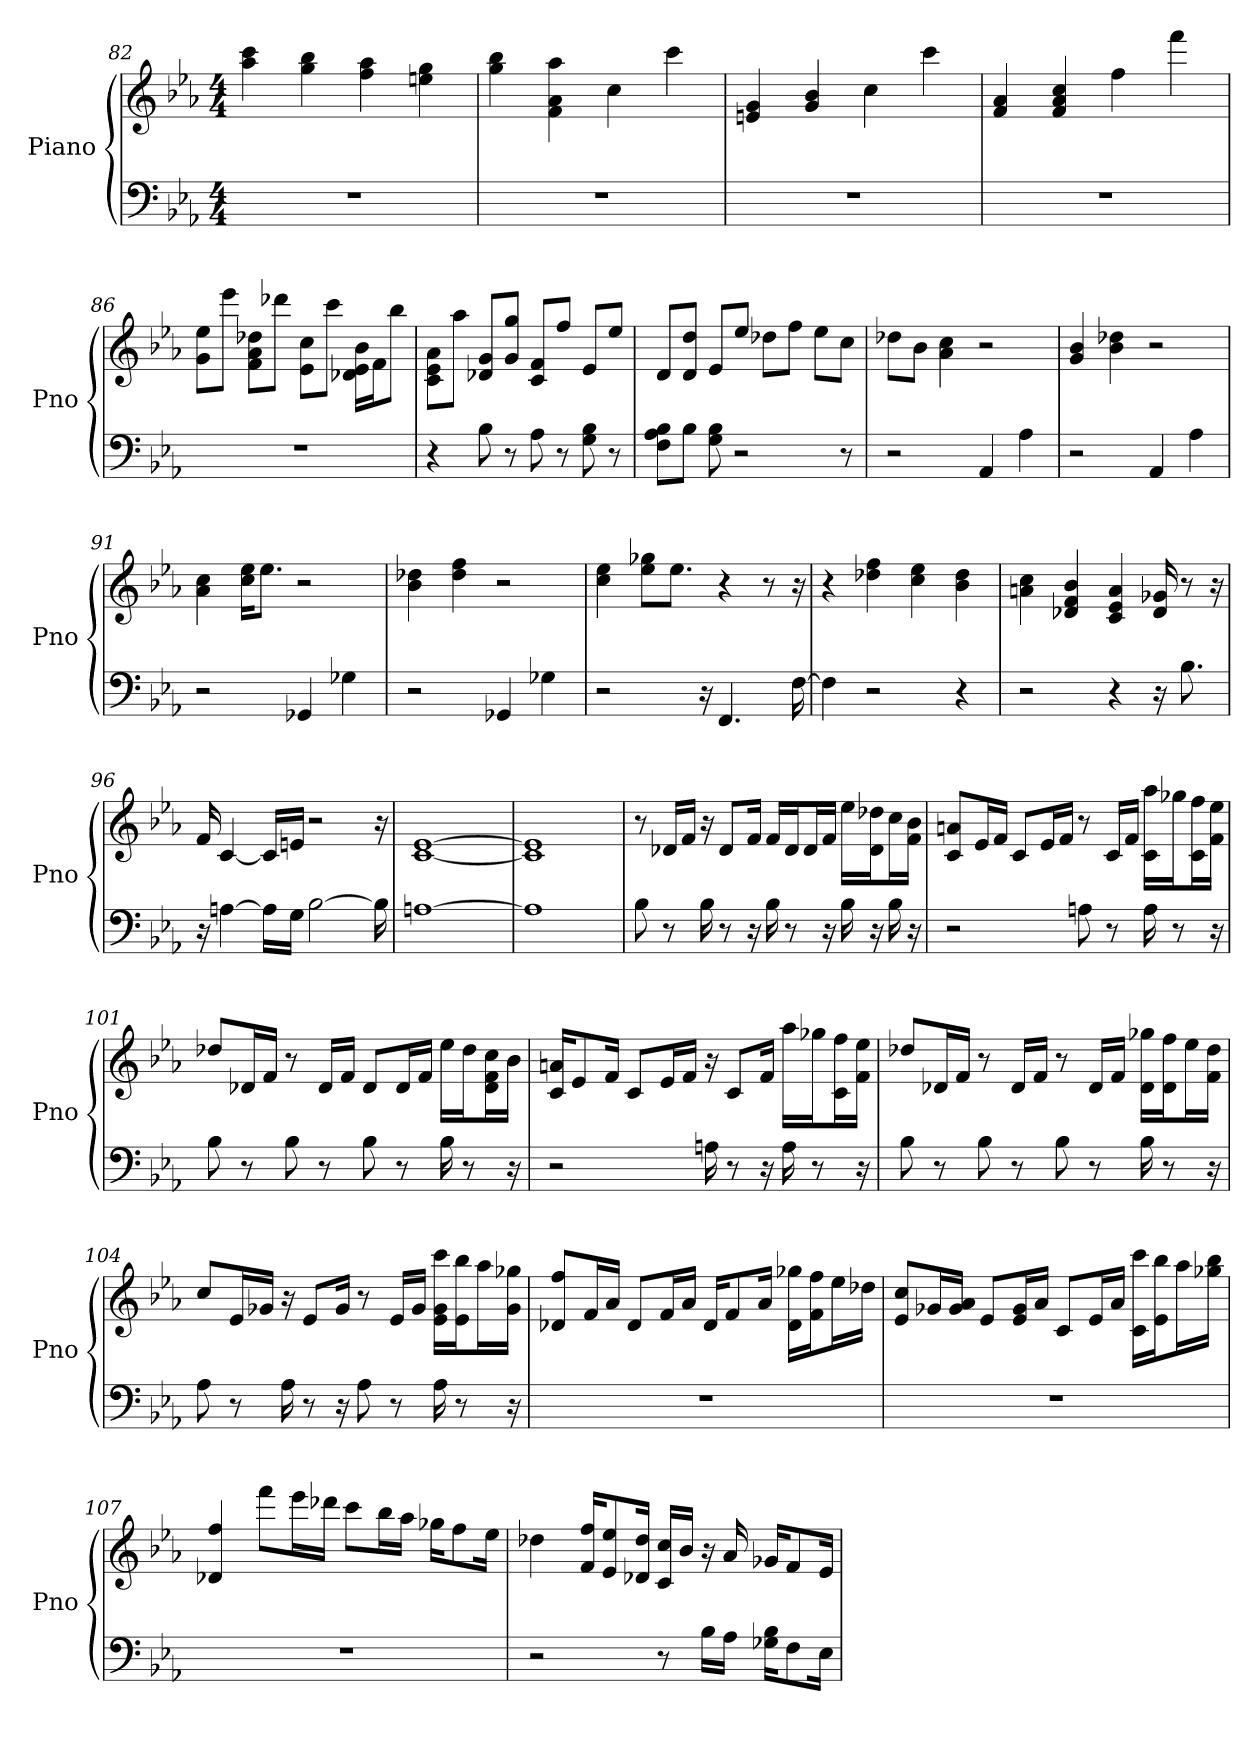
**kern	**kern
*part1	*part1
*staff2	*staff1
*I"Piano	*
*I'Pno	*
*clefF4	*clefG2
*k[b-e-a-]	*k[b-e-a-]
*E-:	*E-:
*M4/4	*M4/4
=82	=82
1r	4aa- 4ccc
.	4gg 4bb-
.	4aa- 4ff
.	4ee 4gg
=83	=83
1r	4gg 4bb-
.	4aa- 4a- 4f
.	4cc
.	4ccc
=84	=84
1r	4e 4g
.	4b- 4g
.	4cc
.	4ccc
=85	=85
1r	4a- 4f
.	4cc 4f 4a-
.	4ff
.	4fff
=86	=86
1r	8ee-\ 8g\L
.	8eee-\J
.	8f\ 8a-\ 8dd-\L
.	8ddd-\J
.	8cc\ 8e-\L
.	8ccc\J
.	16e-\ 16d-\ 16b-\LL
.	16f\J
.	8bb-\J
=87	=87
4r	8a-\ 8e-\ 8c\L
.	8aa-\J
8B-	8d-/ 8g/L
8r	8gg/ 8g/J
8A-	8c/ 8f/L
8r	8ff/J
8G 8B-	8e-/L
8r	8ee-/J
=88	=88
8B-\ 8A-\ 8F\L	8d/L
8B-\J	8d/ 8dd/J
8G 8B-	8e-/L
2r	8ee-/J
.	8dd-\L
.	8ff\J
.	8ee-\L
8r	8cc\J
=89	=89
2r	8dd-\L
.	8b-\J
.	4cc 4a-
4AA-	2r
4A-	.
=90	=90
2r	4g 4b-
.	4dd- 4b-
4AA-	2r
4A-	.
=91	=91
2r	4cc 4a-
.	16ee-\ 16cc\KL
.	8.ee-\J
4GG-	2r
4G-	.
=92	=92
2r	4b- 4dd-
.	4dd- 4ff
4GG-	2r
4G-	.
=93	=93
2r	4cc 4ee-
.	8gg-\ 8ee-\L
.	8.ee-\J
16r	.
4.FF	4r
.	8r
[16F	16r
=94	=94
4F]	4r
2r	4dd- 4ff
.	4ee- 4cc
4r	4dd- 4b-
=95	=95
2r	4cc 4a
.	4b- 4f 4d-
4r	4a 4e- 4c
16r	16g- 16d-
8.B-	8r
.	16r
=96	=96
16r	16f
[4A	[4c
16A\LL]	16c/LL]
16G\JJ	16e/JJ
[2B-	2r
16B-]	16r
=97	=97
[1A	[1e- [1c
=98	=98
1A]	1e-] 1c]
=99	=99
8B-	8r
8r	16d-/LL
.	16f/JJ
16B-	16r
8r	8d-/L
16r	16f/Jk
16B-	16f/LL
8r	16d-/J
.	16d-/L
16r	16f/JJ
16B-	16ee-\LL
16r	16dd-\ 16d-\J
16B-	16cc\L
16r	16f\ 16b-\JJ
=100	=100
2r	8c/ 8a/L
.	16e-/L
.	16f/JJ
.	8c/L
.	16e-/L
.	16f/JJ
8A	8r
8r	16c/LL
.	16f/JJ
16A	16aa-\ 16c\LL
8r	16gg-\J
.	16c\ 16ff\L
16r	16ee-\ 16f\JJ
=101	=101
8B-	8dd-/L
8r	16d-/L
.	16f/JJ
8B-	8r
8r	16d-/LL
.	16f/JJ
8B-	8d-/L
8r	16d-/L
.	16f/JJ
16B-	16ee-\LL
8r	16dd-\J
.	16d-\ 16cc\ 16f\L
16r	16b-\JJ
=102	=102
2r	16c/ 16a/KL
.	8e-/
.	16f/Jk
.	8c/L
.	16e-/L
.	16f/JJ
16A	16r
8r	8c/L
16r	16f/Jk
16A	16aa-\LL
8r	16gg-\J
.	16ff\ 16c\L
16r	16ee-\ 16f\JJ
=103	=103
8B-	8dd-/L
8r	16d-/L
.	16f/JJ
8B-	8r
8r	16d-/LL
.	16f/JJ
8B-	8r
8r	16d-/LL
.	16f/JJ
16B-	16gg-\ 16d-\LL
8r	16ff\ 16d-\J
.	16ee-\L
16r	16f\ 16dd-\JJ
=104	=104
8A-	8cc/L
8r	16e-/L
.	16g-/JJ
16A-	16r
8r	8e-/L
16r	16g-/Jk
8A-	8r
8r	16e-/LL
.	16g-/JJ
16A-	16g-\ 16ccc\ 16e-\LL
8r	16bb-\ 16e-\J
.	16aa-\L
16r	16g-\ 16gg-\JJ
=105	=105
1r	8d-/ 8ff/L
.	16f/L
.	16a-/JJ
.	8d-/L
.	16f/L
.	16a-/JJ
.	16d-/KL
.	8f/
.	16a-/Jk
.	16gg-\ 16d-\LL
.	16ff\ 16f\J
.	16ee-\L
.	16dd-\JJ
=106	=106
1r	8e-/ 8cc/L
.	16g-/L
.	16g-/ 16a-/JJ
.	8e-/L
.	16g-/ 16e-/L
.	16a-/JJ
.	8c/L
.	16e-/L
.	16a-/JJ
.	16ccc\ 16c\LL
.	16e-\ 16bb-\J
.	16aa-\L
.	16gg-\ 16bb-\JJ
=107	=107
1r	4ff 4d-
.	8fff\L
.	16eee-\L
.	16ddd-\JJ
.	8ccc\L
.	16bb-\L
.	16aa-\JJ
.	16gg-\KL
.	8ff\
.	16ee-\Jk
=108	=108
2r	4dd-
.	16ff/ 16f/KL
.	8ee-/ 8e-/
.	16dd-/ 16d-/Jk
8r	16c/ 16cc/LL
.	16b-/JJ
16B-\LL	16r
16A-\JJ	16a-
16G-\ 16B-\KL	16g-/KL
8F\	8f/
16E-\Jk	16e-/Jk
=	=
*-	*-
